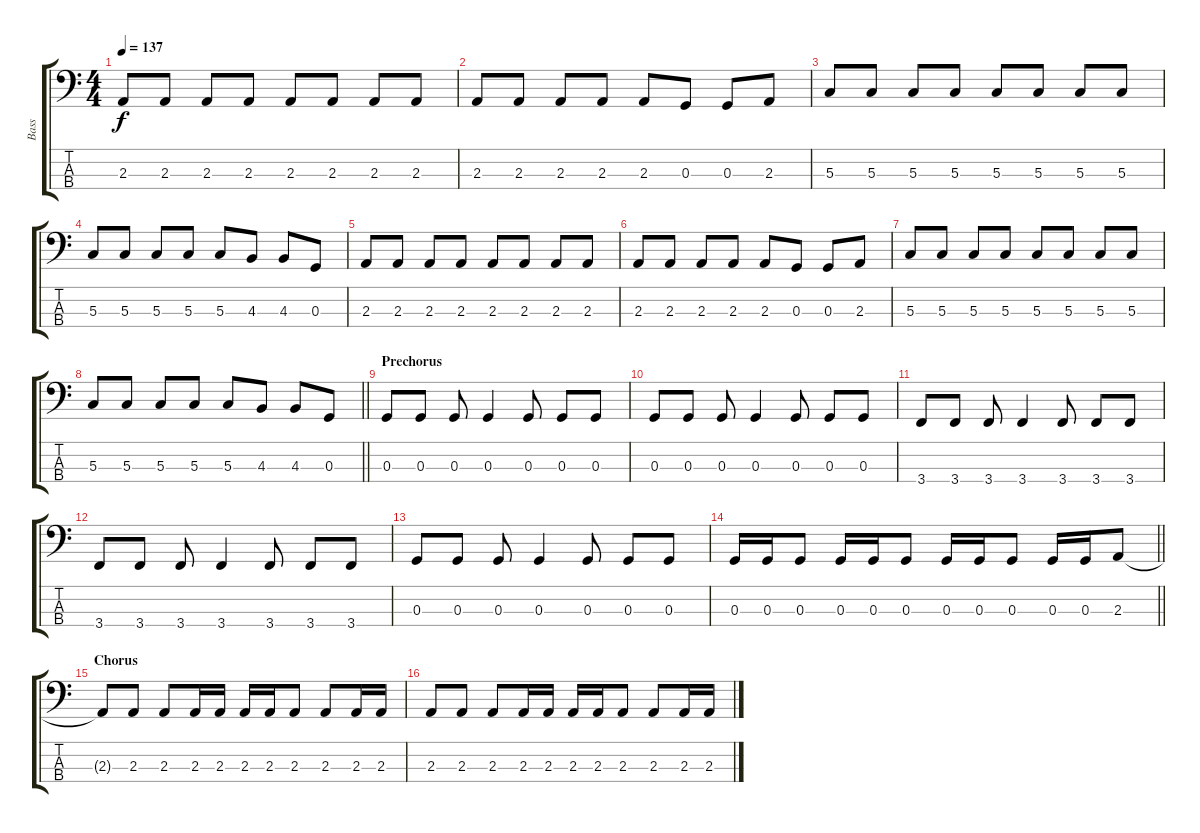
\track ("Bass" "Bass") {instrument electricbassfinger}
\staff {score tabs}
\tuning (F2 C2 G1 D1) {hide}
\ts (4 4)
\tempo 137
\clef f4
\ks c
2.3.8{dy f} 2.3.8 2.3.8 2.3.8 2.3.8 2.3.8 2.3.8 2.3.8 |
2.3.8 2.3.8 2.3.8 2.3.8 2.3.8 0.3.8 0.3.8 2.3.8 |
5.3.8 5.3.8 5.3.8 5.3.8 5.3.8 5.3.8 5.3.8 5.3.8 |
5.3.8 5.3.8 5.3.8 5.3.8 5.3.8 4.3.8 4.3.8 0.3.8 |
2.3.8 2.3.8 2.3.8 2.3.8 2.3.8 2.3.8 2.3.8 2.3.8 |
2.3.8 2.3.8 2.3.8 2.3.8 2.3.8 0.3.8 0.3.8 2.3.8 |
5.3.8 5.3.8 5.3.8 5.3.8 5.3.8 5.3.8 5.3.8 5.3.8 |
\barLineRight lightlight
5.3.8 5.3.8 5.3.8 5.3.8 5.3.8 4.3.8 4.3.8 0.3.8 |
\section ("" "Prechorus")
0.3.8 0.3.8 0.3.8 0.3.4 0.3.8 0.3.8 0.3.8 |
0.3.8 0.3.8 0.3.8 0.3.4 0.3.8 0.3.8 0.3.8 |
3.4.8 3.4.8 3.4.8 3.4.4 3.4.8 3.4.8 3.4.8 |
3.4.8 3.4.8 3.4.8 3.4.4 3.4.8 3.4.8 3.4.8 |
0.3.8 0.3.8 0.3.8 0.3.4 0.3.8 0.3.8 0.3.8 |
\barLineRight lightlight
0.3.16 0.3.16 0.3.8 0.3.16 0.3.16 0.3.8 0.3.16 0.3.16 0.3.8 0.3.16 0.3.16 2.3.8 |
\section ("" "Chorus")
2.3{t}.8 2.3.8 2.3.8 2.3.16 2.3.16 2.3.16 2.3.16 2.3.8 2.3.8 2.3.16 2.3.16 |
2.3.8 2.3.8 2.3.8 2.3.16 2.3.16 2.3.16 2.3.16 2.3.8 2.3.8 2.3.16 2.3.16
